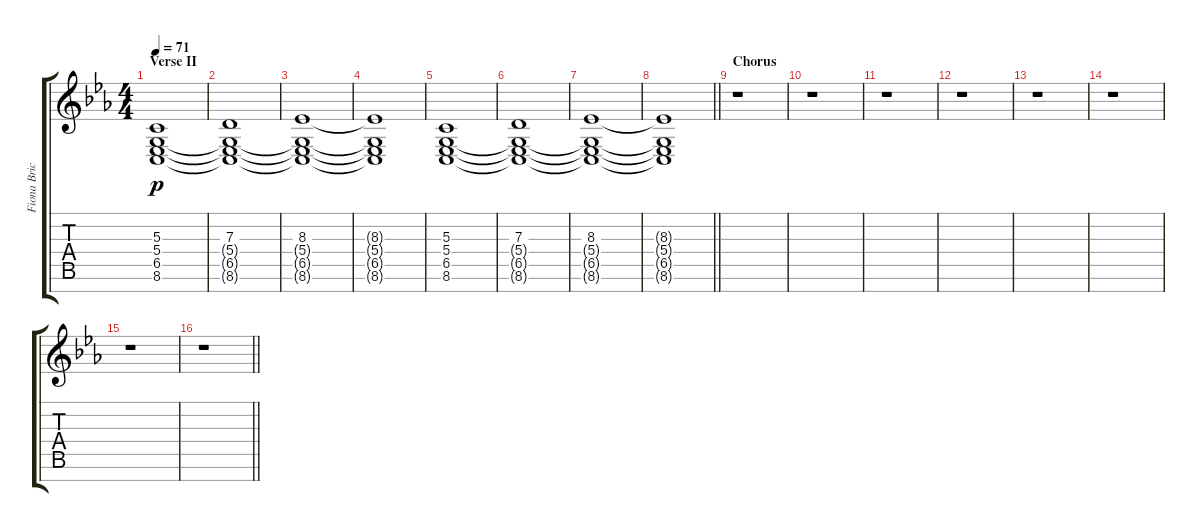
\track ("Fiona Brice [Keyboards]" "Fiona Bric") {instrument pad2warm}
\staff {score tabs}
\tuning (E4 B3 G3 D3 A2 E2 B1) {hide}
\ts (4 4)
\section ("" "Verse II")
\tempo 71
\clef g2
\ks cminor
(5.3 5.4 6.5 8.6).1{dy p} |
(7.3 5.4{t} 6.5{t} 8.6{t}).1 |
(8.3 5.4{t} 6.5{t} 8.6{t}).1 |
(8.3{t} 5.4{t} 6.5{t} 8.6{t}).1 |
(5.3 5.4 6.5 8.6).1 |
(7.3 5.4{t} 6.5{t} 8.6{t}).1 |
(8.3 5.4{t} 6.5{t} 8.6{t}).1 |
\barLineRight lightlight
(8.3{t} 5.4{t} 6.5{t} 8.6{t}).1 |
\section ("" "Chorus")
r.1 |
r.1 |
r.1 |
r.1 |
r.1 |
r.1 |
r.1 |
\barLineRight lightlight
r.1
